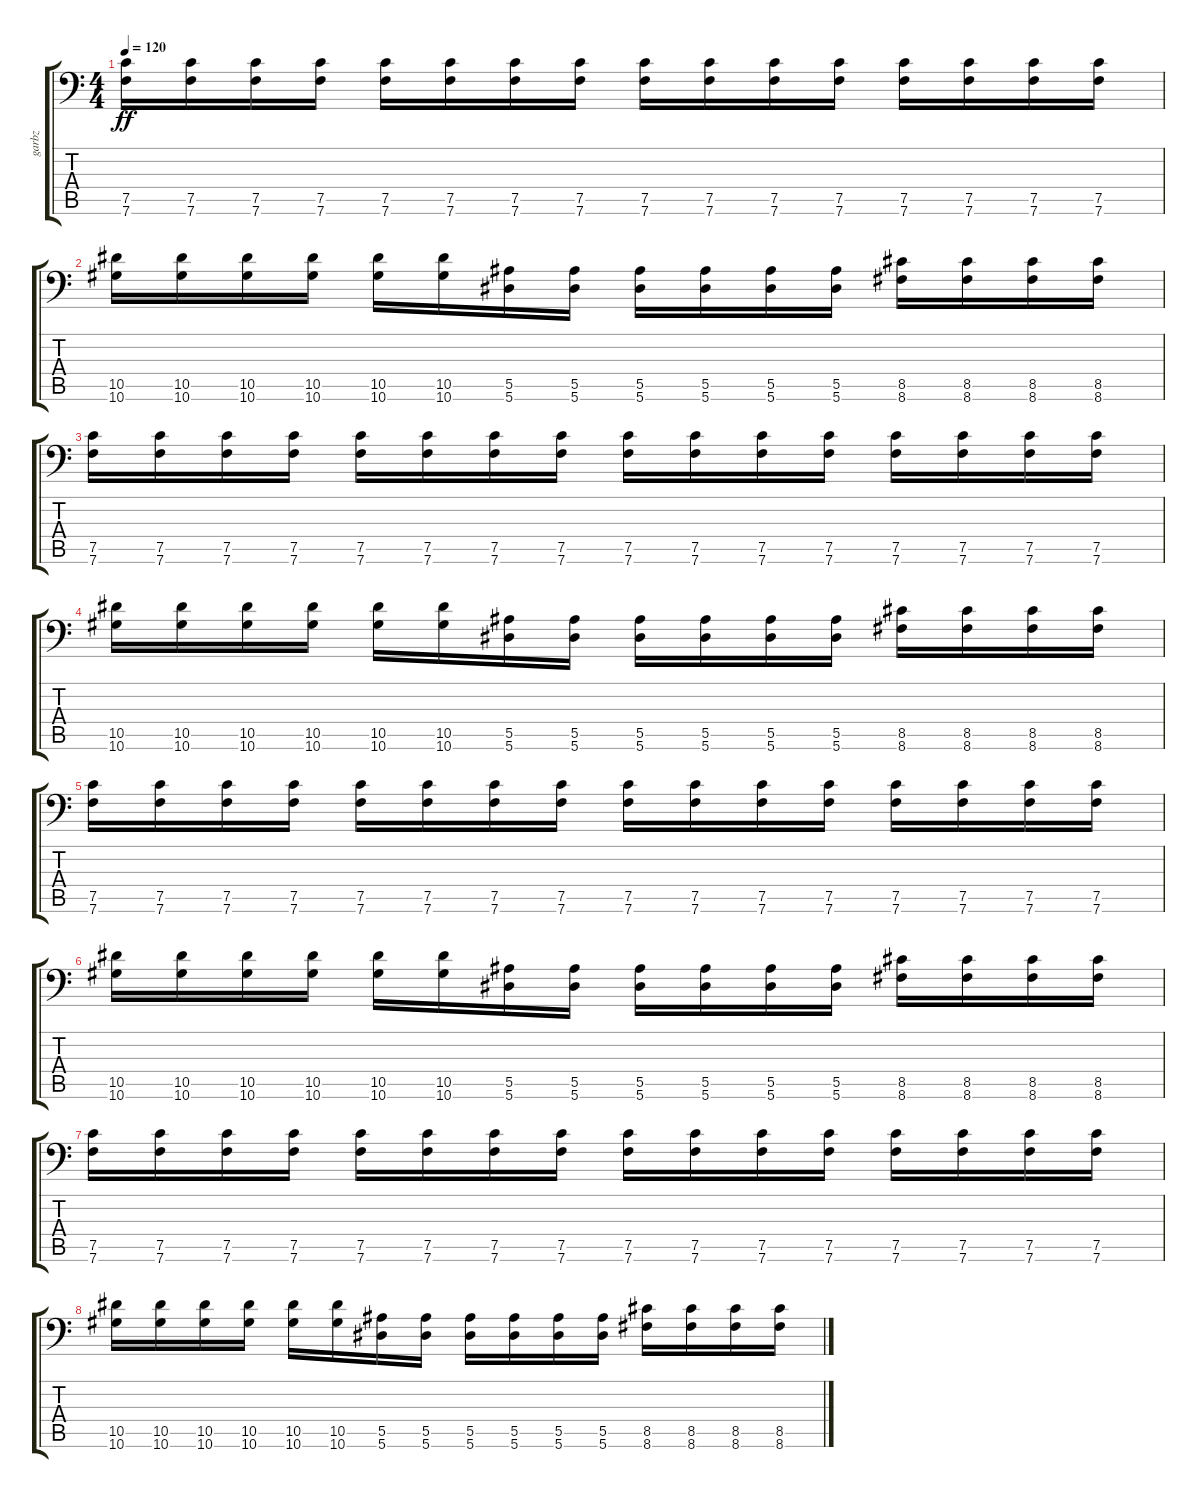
\track ("garbz" "garbz") {instrument distortionguitar}
\staff {score tabs}
\tuning (C4 G3 Eb3 Bb2 F2 Bb1) {hide}
\ts (4 4)
\tempo 120
\clef f4
\ks c
(7.5 7.6).16{dy ff} (7.5 7.6).16 (7.5 7.6).16 (7.5 7.6).16 (7.5 7.6).16 (7.5 7.6).16 (7.5 7.6).16 (7.5 7.6).16 (7.5 7.6).16 (7.5 7.6).16 (7.5 7.6).16 (7.5 7.6).16 (7.5 7.6).16 (7.5 7.6).16 (7.5 7.6).16 (7.5 7.6).16 |
(10.5 10.6).16 (10.5 10.6).16 (10.5 10.6).16 (10.5 10.6).16 (10.5 10.6).16 (10.5 10.6).16 (5.5 5.6).16 (5.5 5.6).16 (5.5 5.6).16 (5.5 5.6).16 (5.5 5.6).16 (5.5 5.6).16 (8.5 8.6).16 (8.5 8.6).16 (8.5 8.6).16 (8.5 8.6).16 |
(7.5 7.6).16 (7.5 7.6).16 (7.5 7.6).16 (7.5 7.6).16 (7.5 7.6).16 (7.5 7.6).16 (7.5 7.6).16 (7.5 7.6).16 (7.5 7.6).16 (7.5 7.6).16 (7.5 7.6).16 (7.5 7.6).16 (7.5 7.6).16 (7.5 7.6).16 (7.5 7.6).16 (7.5 7.6).16 |
(10.5 10.6).16 (10.5 10.6).16 (10.5 10.6).16 (10.5 10.6).16 (10.5 10.6).16 (10.5 10.6).16 (5.5 5.6).16 (5.5 5.6).16 (5.5 5.6).16 (5.5 5.6).16 (5.5 5.6).16 (5.5 5.6).16 (8.5 8.6).16 (8.5 8.6).16 (8.5 8.6).16 (8.5 8.6).16 |
(7.5 7.6).16 (7.5 7.6).16 (7.5 7.6).16 (7.5 7.6).16 (7.5 7.6).16 (7.5 7.6).16 (7.5 7.6).16 (7.5 7.6).16 (7.5 7.6).16 (7.5 7.6).16 (7.5 7.6).16 (7.5 7.6).16 (7.5 7.6).16 (7.5 7.6).16 (7.5 7.6).16 (7.5 7.6).16 |
(10.5 10.6).16 (10.5 10.6).16 (10.5 10.6).16 (10.5 10.6).16 (10.5 10.6).16 (10.5 10.6).16 (5.5 5.6).16 (5.5 5.6).16 (5.5 5.6).16 (5.5 5.6).16 (5.5 5.6).16 (5.5 5.6).16 (8.5 8.6).16 (8.5 8.6).16 (8.5 8.6).16 (8.5 8.6).16 |
(7.5 7.6).16 (7.5 7.6).16 (7.5 7.6).16 (7.5 7.6).16 (7.5 7.6).16 (7.5 7.6).16 (7.5 7.6).16 (7.5 7.6).16 (7.5 7.6).16 (7.5 7.6).16 (7.5 7.6).16 (7.5 7.6).16 (7.5 7.6).16 (7.5 7.6).16 (7.5 7.6).16 (7.5 7.6).16 |
(10.5 10.6).16 (10.5 10.6).16 (10.5 10.6).16 (10.5 10.6).16 (10.5 10.6).16 (10.5 10.6).16 (5.5 5.6).16 (5.5 5.6).16 (5.5 5.6).16 (5.5 5.6).16 (5.5 5.6).16 (5.5 5.6).16 (8.5 8.6).16 (8.5 8.6).16 (8.5 8.6).16 (8.5 8.6).16
